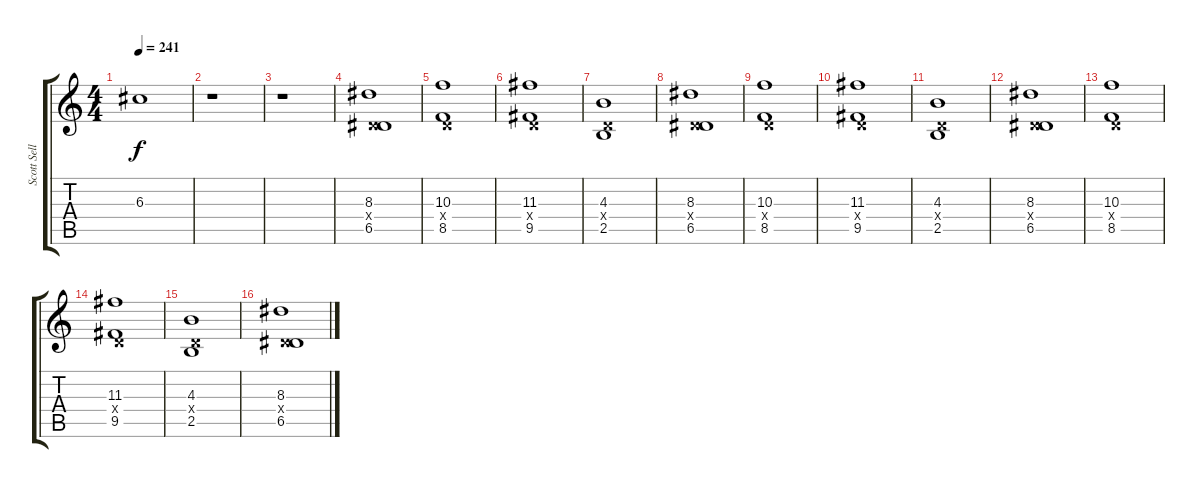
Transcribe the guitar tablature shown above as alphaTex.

\track ("Scott Sellers" "Scott Sell") {instrument distortionguitar}
\staff {score tabs}
\tuning (E4 B3 G3 D3 A2 E2) {hide}
\ts (4 4)
\tempo 241
\clef g2
\ks c
6.3{t}.1{dy f} |
r.1 |
r.1 |
(8.3 0.4{x} 6.5).1 |
(10.3 0.4{x} 8.5).1 |
(11.3 0.4{x} 9.5).1 |
(4.3 0.4{x} 2.5).1 |
(8.3 0.4{x} 6.5).1 |
(10.3 0.4{x} 8.5).1 |
(11.3 0.4{x} 9.5).1 |
(4.3 0.4{x} 2.5).1 |
(8.3 0.4{x} 6.5).1 |
(10.3 0.4{x} 8.5).1 |
(11.3 0.4{x} 9.5).1 |
(4.3 0.4{x} 2.5).1 |
(8.3 0.4{x} 6.5).1
